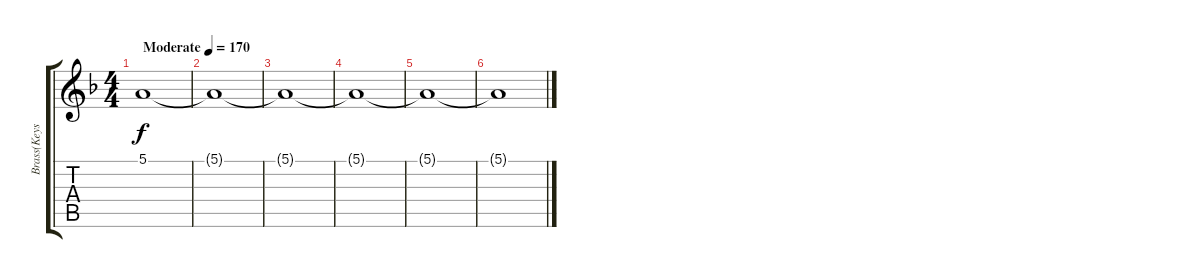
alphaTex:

\track ("Brass(Keys)" "Brass(Keys") {instrument trombone}
\staff {score tabs}
\tuning (E4 B3 G3 D3 A2 E2) {hide}
\ts (4 4)
\tempo (170 "Moderate")
\clef g2
\ks dminor
5.1.1{dy f instrument trombone} |
5.1{t}.1 |
5.1{t}.1 |
5.1{t}.1 |
5.1{t}.1 |
5.1{t}.1
